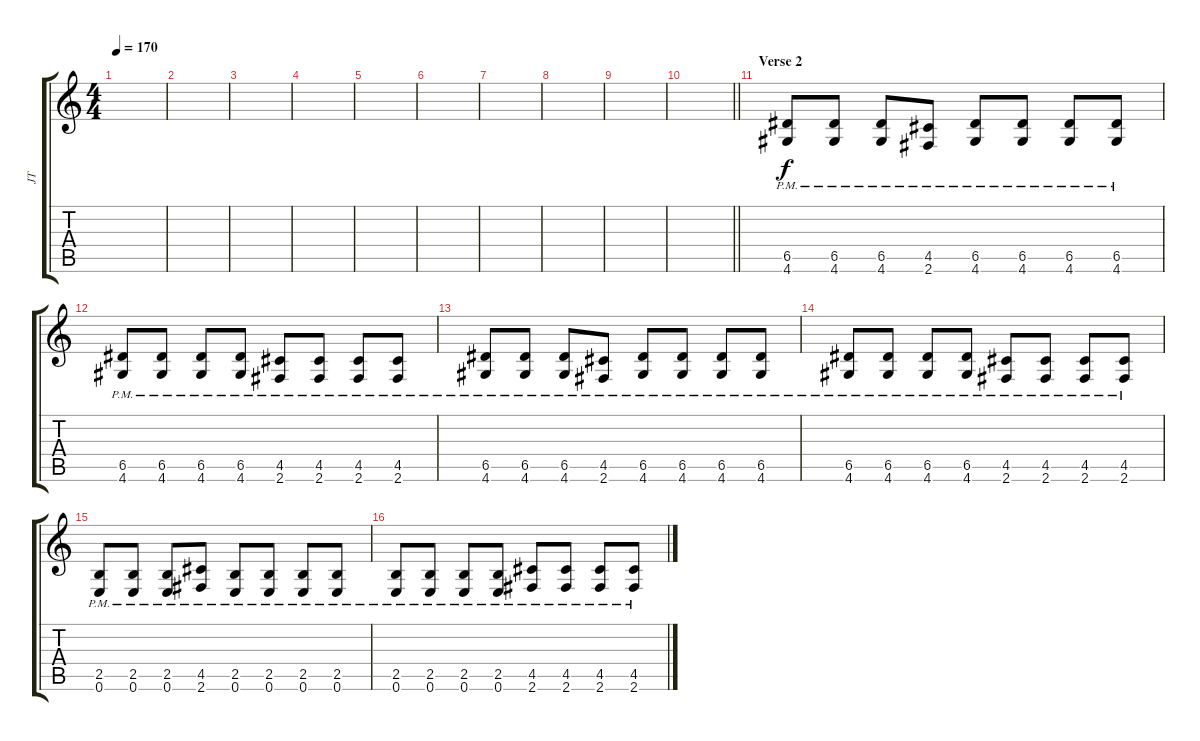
\track ("JT" "JT") {instrument electricguitarmuted}
\staff {score tabs}
\tuning (E4 B3 G3 D3 A2 E2) {hide}
\ts (4 4)
\tempo 170
\clef g2
\ks c
|
|
|
|
|
|
|
|
|
\barLineRight lightlight
|
\section ("" "Verse 2")
(6.5{pm} 4.6{pm}).8 (6.5{pm} 4.6{pm}).8 (6.5{pm} 4.6{pm}).8 (4.5{pm} 2.6{pm}).8 (6.5{pm} 4.6{pm}).8 (6.5{pm} 4.6{pm}).8 (6.5{pm} 4.6{pm}).8 (6.5{pm} 4.6{pm}).8 |
(6.5{pm} 4.6{pm}).8 (6.5{pm} 4.6{pm}).8 (6.5{pm} 4.6{pm}).8 (6.5{pm} 4.6{pm}).8 (4.5{pm} 2.6{pm}).8 (4.5{pm} 2.6{pm}).8 (4.5{pm} 2.6{pm}).8 (4.5{pm} 2.6{pm}).8 |
(6.5{pm} 4.6{pm}).8 (6.5{pm} 4.6{pm}).8 (6.5{pm} 4.6{pm}).8 (4.5{pm} 2.6{pm}).8 (6.5{pm} 4.6{pm}).8 (6.5{pm} 4.6{pm}).8 (6.5{pm} 4.6{pm}).8 (6.5{pm} 4.6{pm}).8 |
(6.5{pm} 4.6{pm}).8 (6.5{pm} 4.6{pm}).8 (6.5{pm} 4.6{pm}).8 (6.5{pm} 4.6{pm}).8 (4.5{pm} 2.6{pm}).8 (4.5{pm} 2.6{pm}).8 (4.5{pm} 2.6{pm}).8 (4.5{pm} 2.6{pm}).8 |
(2.5{pm} 0.6{pm}).8 (2.5{pm} 0.6{pm}).8 (2.5{pm} 0.6{pm}).8 (4.5{pm} 2.6{pm}).8 (2.5{pm} 0.6{pm}).8 (2.5{pm} 0.6{pm}).8 (2.5{pm} 0.6{pm}).8 (2.5{pm} 0.6{pm}).8 |
(2.5{pm} 0.6{pm}).8 (2.5{pm} 0.6{pm}).8 (2.5{pm} 0.6{pm}).8 (2.5{pm} 0.6{pm}).8 (4.5{pm} 2.6{pm}).8 (4.5{pm} 2.6{pm}).8 (4.5{pm} 2.6{pm}).8 (4.5{pm} 2.6{pm}).8
